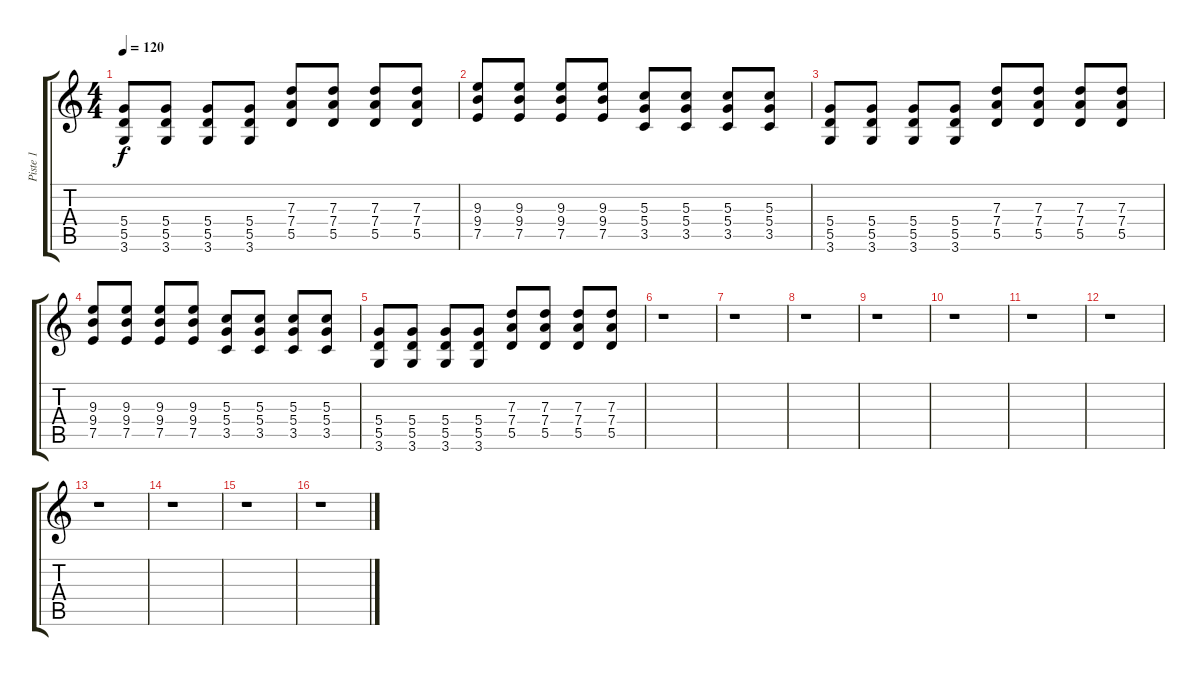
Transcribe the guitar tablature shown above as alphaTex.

\track ("Piste 1" "Piste 1") {instrument overdrivenguitar}
\staff {score tabs}
\tuning (E4 B3 G3 D3 A2 E2) {hide}
\ts (4 4)
\tempo 120
\clef g2
\ks c
(5.4 5.5 3.6).8{dy f} (5.4 5.5 3.6).8 (5.4 5.5 3.6).8 (5.4 5.5 3.6).8 (7.3 7.4 5.5).8 (7.3 7.4 5.5).8 (7.3 7.4 5.5).8 (7.3 7.4 5.5).8 |
(9.3 9.4 7.5).8 (9.3 9.4 7.5).8 (9.3 9.4 7.5).8 (9.3 9.4 7.5).8 (5.3 5.4 3.5).8 (5.3 5.4 3.5).8 (5.3 5.4 3.5).8 (5.3 5.4 3.5).8 |
(5.4 5.5 3.6).8 (5.4 5.5 3.6).8 (5.4 5.5 3.6).8 (5.4 5.5 3.6).8 (7.3 7.4 5.5).8 (7.3 7.4 5.5).8 (7.3 7.4 5.5).8 (7.3 7.4 5.5).8 |
(9.3 9.4 7.5).8 (9.3 9.4 7.5).8 (9.3 9.4 7.5).8 (9.3 9.4 7.5).8 (5.3 5.4 3.5).8 (5.3 5.4 3.5).8 (5.3 5.4 3.5).8 (5.3 5.4 3.5).8 |
(5.4 5.5 3.6).8 (5.4 5.5 3.6).8 (5.4 5.5 3.6).8 (5.4 5.5 3.6).8 (7.3 7.4 5.5).8 (7.3 7.4 5.5).8 (7.3 7.4 5.5).8 (7.3 7.4 5.5).8 |
r.1 |
r.1 |
r.1 |
r.1 |
r.1 |
r.1 |
r.1 |
r.1 |
r.1 |
r.1 |
r.1
